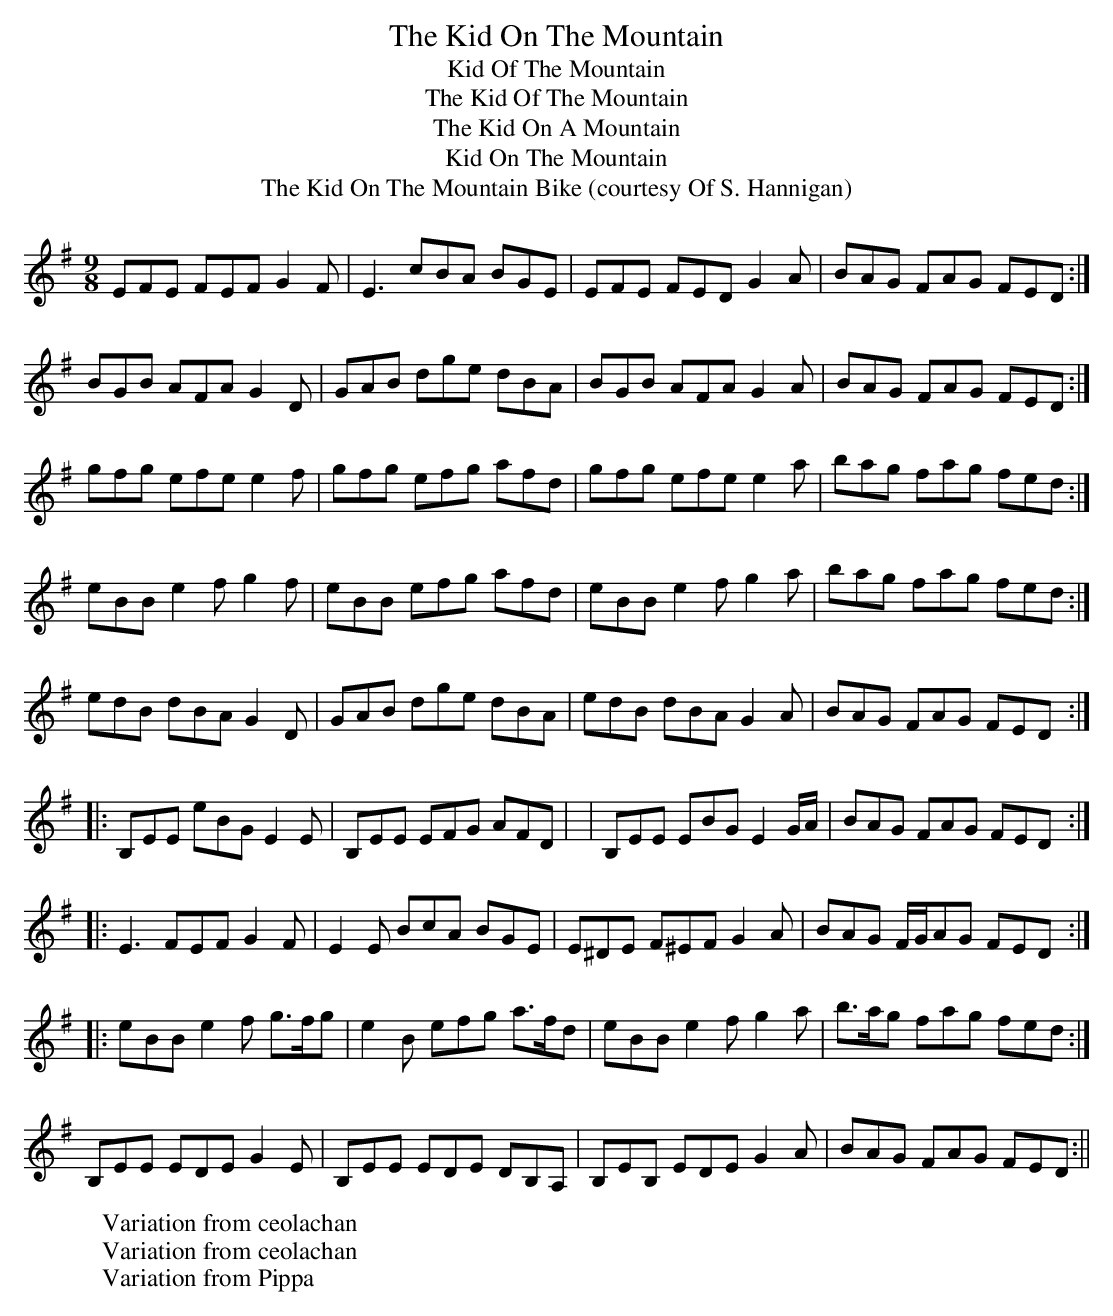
X:1
T:Kid On The Mountain, The
T:Kid Of The Mountain
T:Kid Of The Mountain, The
T:Kid On A Mountain, The
T:Kid On The Mountain
T:Kid On The Mountain Bike (courtesy Of S. Hannigan), The
M:9/8
L:1/8
K:Emin
EFE FEF G2 F| E3 cBA BGE| EFE FED G2 A| BAG FAG FED:|
BGB AFA G2 D| GAB dge dBA| BGB AFA G2 A| BAG FAG FED:|
gfg efe e2 f|gfg efg afd| gfg efe e2 a|bag fag fed:|
eBB e2f g2f|eBB efg afd| eBB e2f g2a|bag fag fed:|
edB dBA G2D|GAB dge dBA|edB dBA G2A|BAG FAG FED:|
W:Variation from ceolachan
|: B,EE eBG E2 E | B,EE EFG AFD | | B,EE EBG E2 G/A/ | BAG FAG FED :|
W:Variation from ceolachan
K: E Minor
|: E3 FEF G2 F | E2 E BcA BGE | E^DE F^EF G2 A | BAG F/G/AG FED :|
|: eBB e2f g>fg | e2 B efg a>fd | eBB e2f g2 a | b>ag fag fed :|
W:Variation from Pippa
B,EE EDE G2 E | B,EE EDE DB,A, |B,EB, EDE G2 A | BAG FAG FED :||
